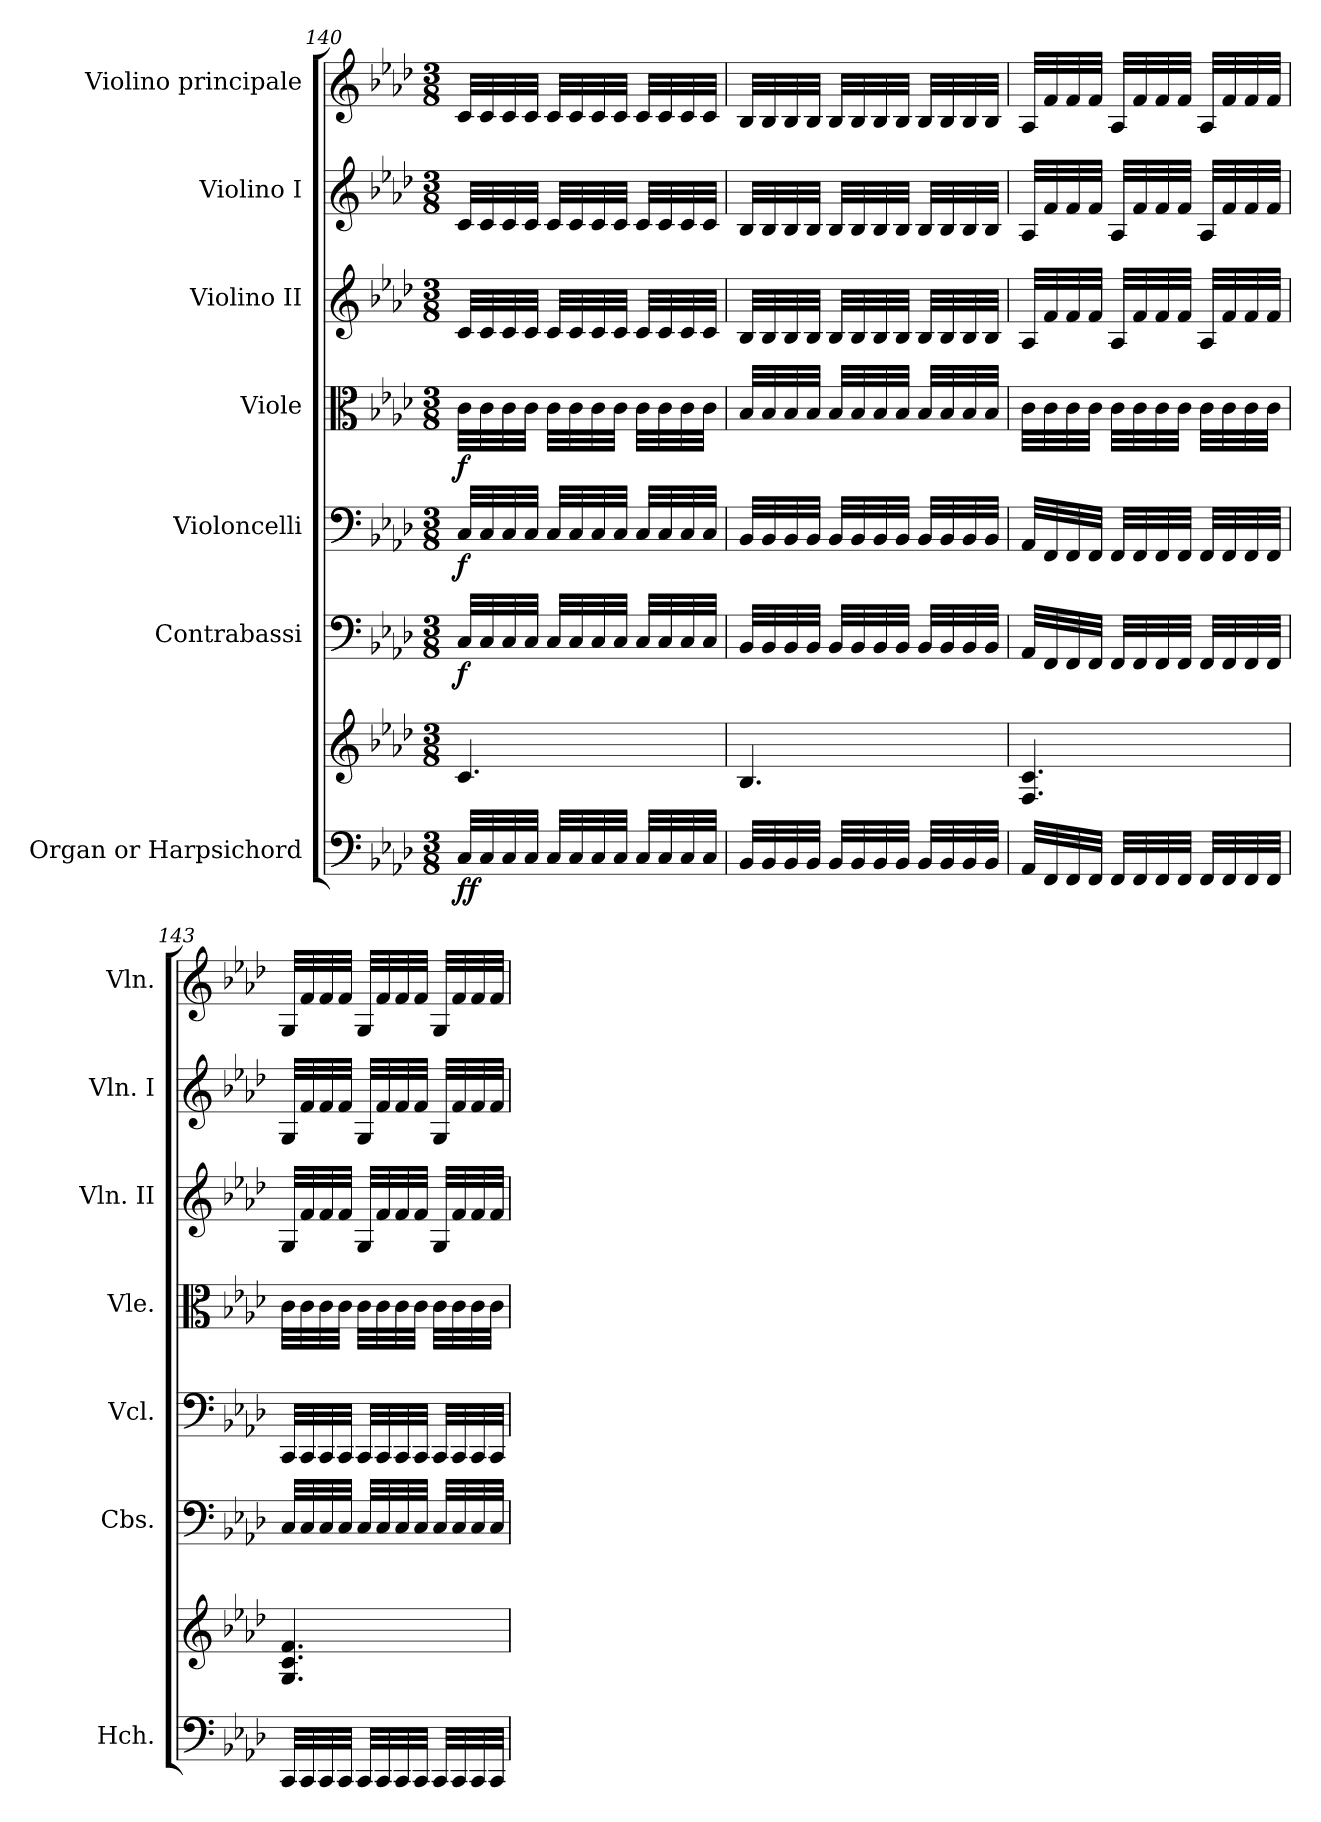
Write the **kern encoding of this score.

**kern	**kern	**dynam	**kern	**dynam	**kern	**dynam	**kern	**dynam	**kern	**kern	**kern
*part7	*part7	*part7	*part6	*part6	*part5	*part5	*part4	*part4	*part3	*part2	*part1
*staff8	*staff7	*staff7/8	*staff6	*staff6	*staff5	*staff5	*staff4	*staff4	*staff3	*staff2	*staff1
*I"Organ or Harpsichord	*	*	*I"Contrabassi	*	*I"Violoncelli	*	*I"Viole	*	*I"Violino II	*I"Violino I	*I"Violino principale
*I'Hch.	*	*	*I'Cbs.	*	*I'Vcl.	*	*I'Vle.	*	*I'Vln. II	*I'Vln. I	*I'Vln.
*clefF4	*clefG2	*	*clefF4	*	*clefF4	*	*clefC3	*	*clefG2	*clefG2	*clefG2
*	*	*	*ITrd7c12	*	*	*	*	*	*	*	*
*k[b-e-a-d-]	*k[b-e-a-d-]	*	*k[b-e-a-d-]	*	*k[b-e-a-d-]	*	*k[b-e-a-d-]	*	*k[b-e-a-d-]	*k[b-e-a-d-]	*k[b-e-a-d-]
*M3/8	*M3/8	*	*M3/8	*	*M3/8	*	*M3/8	*	*M3/8	*M3/8	*M3/8
=140	=140	=140	=140	=140	=140	=140	=140	=140	=140	=140	=140
!	!	!LO:DY:b=2	!	!	!	!	!	!	!	!	!
!	!	!LO:DY:n=1:b	!	!LO:DY:b	!	!LO:DY:b	!	!LO:DY:b	!	!	!
32C/LLL	4.c/	f f	32CC/LLL	f	32C/LLL	f	32c\LLL	f	32c/LLL	32c/LLL	32c/LLL
32C/	.	.	32CC/	.	32C/	.	32c\	.	32c/	32c/	32c/
32C/	.	.	32CC/	.	32C/	.	32c\	.	32c/	32c/	32c/
32C/JJJ	.	.	32CC/JJJ	.	32C/JJJ	.	32c\JJJ	.	32c/JJJ	32c/JJJ	32c/JJJ
32C/LLL	.	.	32CC/LLL	.	32C/LLL	.	32c\LLL	.	32c/LLL	32c/LLL	32c/LLL
32C/	.	.	32CC/	.	32C/	.	32c\	.	32c/	32c/	32c/
32C/	.	.	32CC/	.	32C/	.	32c\	.	32c/	32c/	32c/
32C/JJJ	.	.	32CC/JJJ	.	32C/JJJ	.	32c\JJJ	.	32c/JJJ	32c/JJJ	32c/JJJ
32C/LLL	.	.	32CC/LLL	.	32C/LLL	.	32c\LLL	.	32c/LLL	32c/LLL	32c/LLL
32C/	.	.	32CC/	.	32C/	.	32c\	.	32c/	32c/	32c/
32C/	.	.	32CC/	.	32C/	.	32c\	.	32c/	32c/	32c/
32C/JJJ	.	.	32CC/JJJ	.	32C/JJJ	.	32c\JJJ	.	32c/JJJ	32c/JJJ	32c/JJJ
=141	=141	=141	=141	=141	=141	=141	=141	=141	=141	=141	=141
32BB-/LLL	4.B-/	.	32BBB-/LLL	.	32BB-/LLL	.	32B-/LLL	.	32B-/LLL	32B-/LLL	32B-/LLL
32BB-/	.	.	32BBB-/	.	32BB-/	.	32B-/	.	32B-/	32B-/	32B-/
32BB-/	.	.	32BBB-/	.	32BB-/	.	32B-/	.	32B-/	32B-/	32B-/
32BB-/JJJ	.	.	32BBB-/JJJ	.	32BB-/JJJ	.	32B-/JJJ	.	32B-/JJJ	32B-/JJJ	32B-/JJJ
32BB-/LLL	.	.	32BBB-/LLL	.	32BB-/LLL	.	32B-/LLL	.	32B-/LLL	32B-/LLL	32B-/LLL
32BB-/	.	.	32BBB-/	.	32BB-/	.	32B-/	.	32B-/	32B-/	32B-/
32BB-/	.	.	32BBB-/	.	32BB-/	.	32B-/	.	32B-/	32B-/	32B-/
32BB-/JJJ	.	.	32BBB-/JJJ	.	32BB-/JJJ	.	32B-/JJJ	.	32B-/JJJ	32B-/JJJ	32B-/JJJ
32BB-/LLL	.	.	32BBB-/LLL	.	32BB-/LLL	.	32B-/LLL	.	32B-/LLL	32B-/LLL	32B-/LLL
32BB-/	.	.	32BBB-/	.	32BB-/	.	32B-/	.	32B-/	32B-/	32B-/
32BB-/	.	.	32BBB-/	.	32BB-/	.	32B-/	.	32B-/	32B-/	32B-/
32BB-/JJJ	.	.	32BBB-/JJJ	.	32BB-/JJJ	.	32B-/JJJ	.	32B-/JJJ	32B-/JJJ	32B-/JJJ
=142	=142	=142	=142	=142	=142	=142	=142	=142	=142	=142	=142
32AA-/LLL	4.F/ 4.c/	.	32AAA-/LLL	.	32AA-/LLL	.	32c\LLL	.	32A-/LLL	32A-/LLL	32A-/LLL
32FF/	.	.	32FFF/	.	32FF/	.	32c\	.	32f/	32f/	32f/
32FF/	.	.	32FFF/	.	32FF/	.	32c\	.	32f/	32f/	32f/
32FF/JJJ	.	.	32FFF/JJJ	.	32FF/JJJ	.	32c\JJJ	.	32f/JJJ	32f/JJJ	32f/JJJ
32FF/LLL	.	.	32FFF/LLL	.	32FF/LLL	.	32c\LLL	.	32A-/LLL	32A-/LLL	32A-/LLL
32FF/	.	.	32FFF/	.	32FF/	.	32c\	.	32f/	32f/	32f/
32FF/	.	.	32FFF/	.	32FF/	.	32c\	.	32f/	32f/	32f/
32FF/JJJ	.	.	32FFF/JJJ	.	32FF/JJJ	.	32c\JJJ	.	32f/JJJ	32f/JJJ	32f/JJJ
32FF/LLL	.	.	32FFF/LLL	.	32FF/LLL	.	32c\LLL	.	32A-/LLL	32A-/LLL	32A-/LLL
32FF/	.	.	32FFF/	.	32FF/	.	32c\	.	32f/	32f/	32f/
32FF/	.	.	32FFF/	.	32FF/	.	32c\	.	32f/	32f/	32f/
32FF/JJJ	.	.	32FFF/JJJ	.	32FF/JJJ	.	32c\JJJ	.	32f/JJJ	32f/JJJ	32f/JJJ
!!LO:LB:g=z
=143	=143	=143	=143	=143	=143	=143	=143	=143	=143	=143	=143
32CC/LLL	4.G/ 4.c/ 4.f/	.	32CC/LLL	.	32CC/LLL	.	32c\LLL	.	32G/LLL	32G/LLL	32G/LLL
32CC/	.	.	32CC/	.	32CC/	.	32c\	.	32f/	32f/	32f/
32CC/	.	.	32CC/	.	32CC/	.	32c\	.	32f/	32f/	32f/
32CC/JJJ	.	.	32CC/JJJ	.	32CC/JJJ	.	32c\JJJ	.	32f/JJJ	32f/JJJ	32f/JJJ
32CC/LLL	.	.	32CC/LLL	.	32CC/LLL	.	32c\LLL	.	32G/LLL	32G/LLL	32G/LLL
32CC/	.	.	32CC/	.	32CC/	.	32c\	.	32f/	32f/	32f/
32CC/	.	.	32CC/	.	32CC/	.	32c\	.	32f/	32f/	32f/
32CC/JJJ	.	.	32CC/JJJ	.	32CC/JJJ	.	32c\JJJ	.	32f/JJJ	32f/JJJ	32f/JJJ
32CC/LLL	.	.	32CC/LLL	.	32CC/LLL	.	32c\LLL	.	32G/LLL	32G/LLL	32G/LLL
32CC/	.	.	32CC/	.	32CC/	.	32c\	.	32f/	32f/	32f/
32CC/	.	.	32CC/	.	32CC/	.	32c\	.	32f/	32f/	32f/
32CC/JJJ	.	.	32CC/JJJ	.	32CC/JJJ	.	32c\JJJ	.	32f/JJJ	32f/JJJ	32f/JJJ
=	=	=	=	=	=	=	=	=	=	=	=
*-	*-	*-	*-	*-	*-	*-	*-	*-	*-	*-	*-
